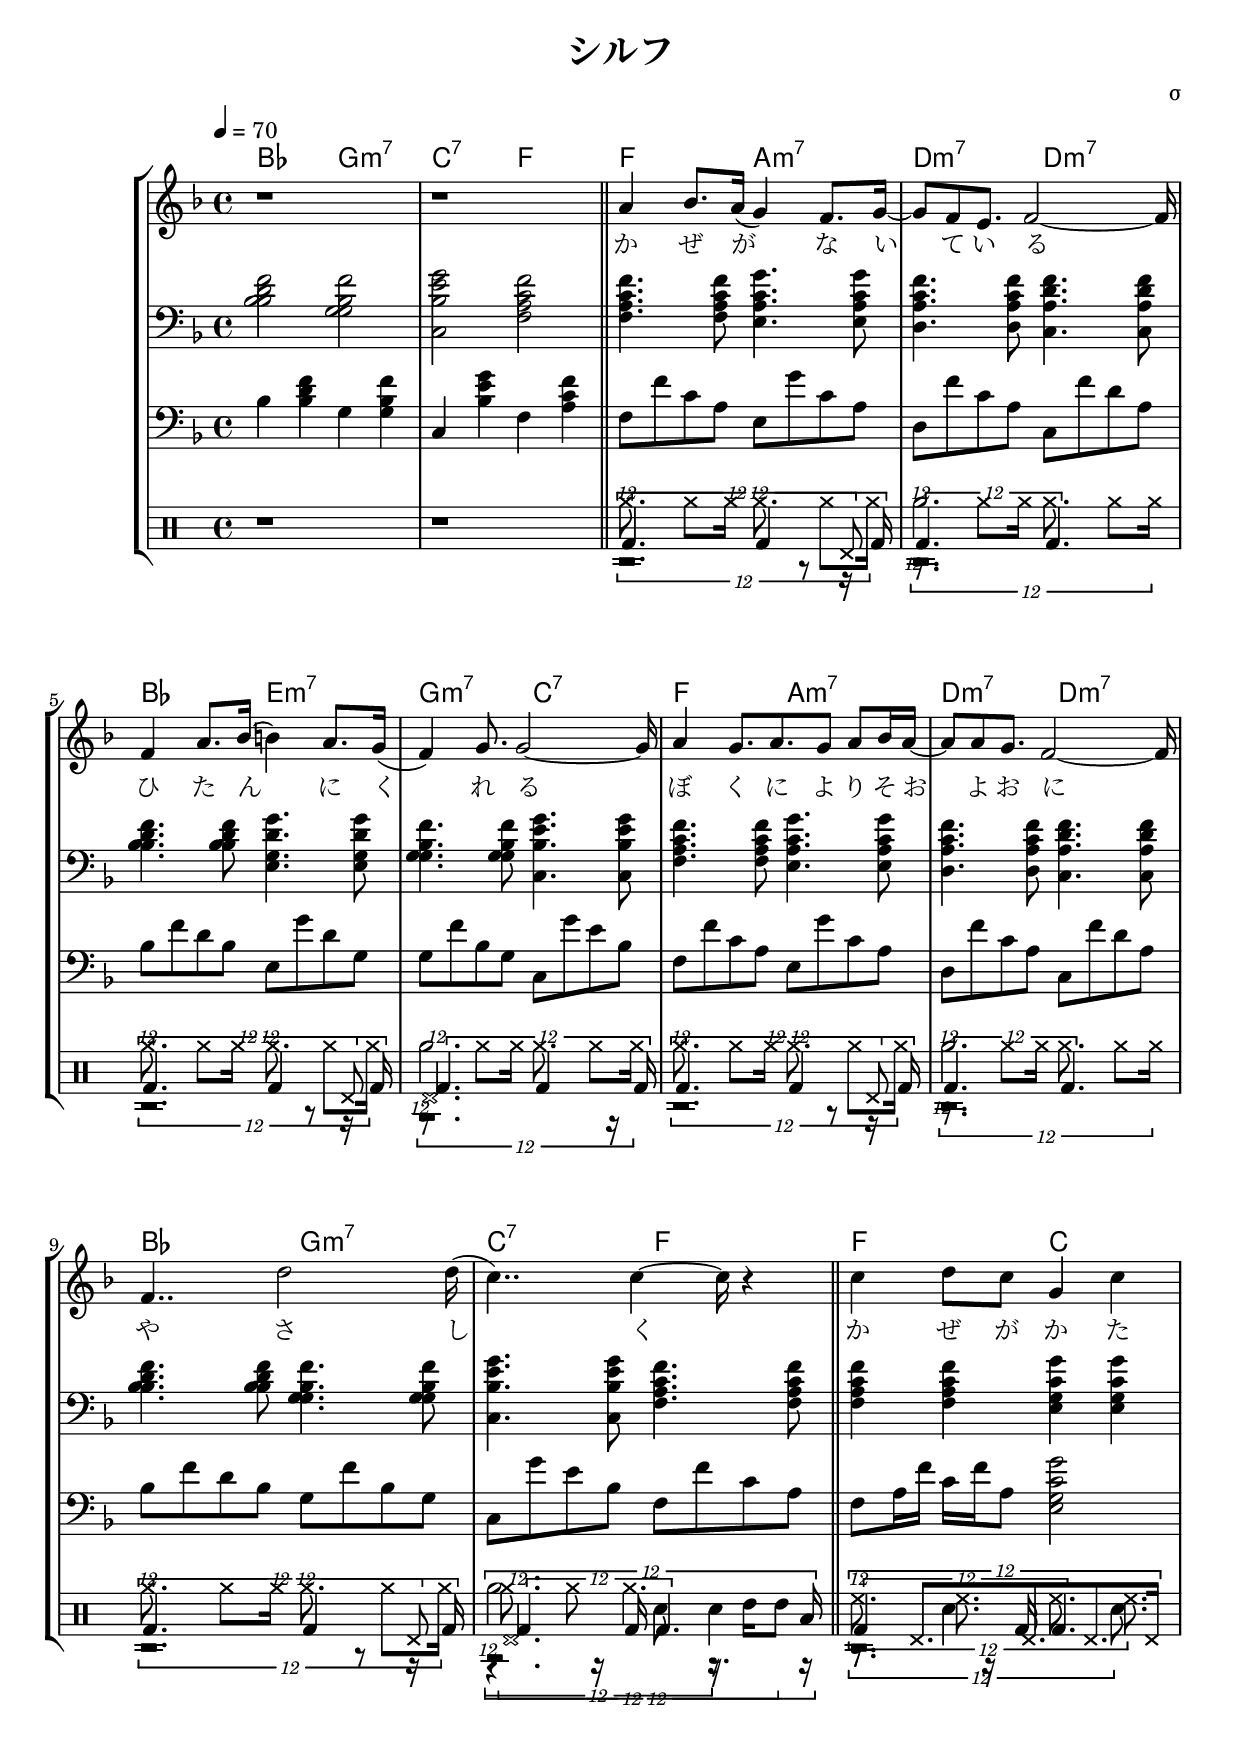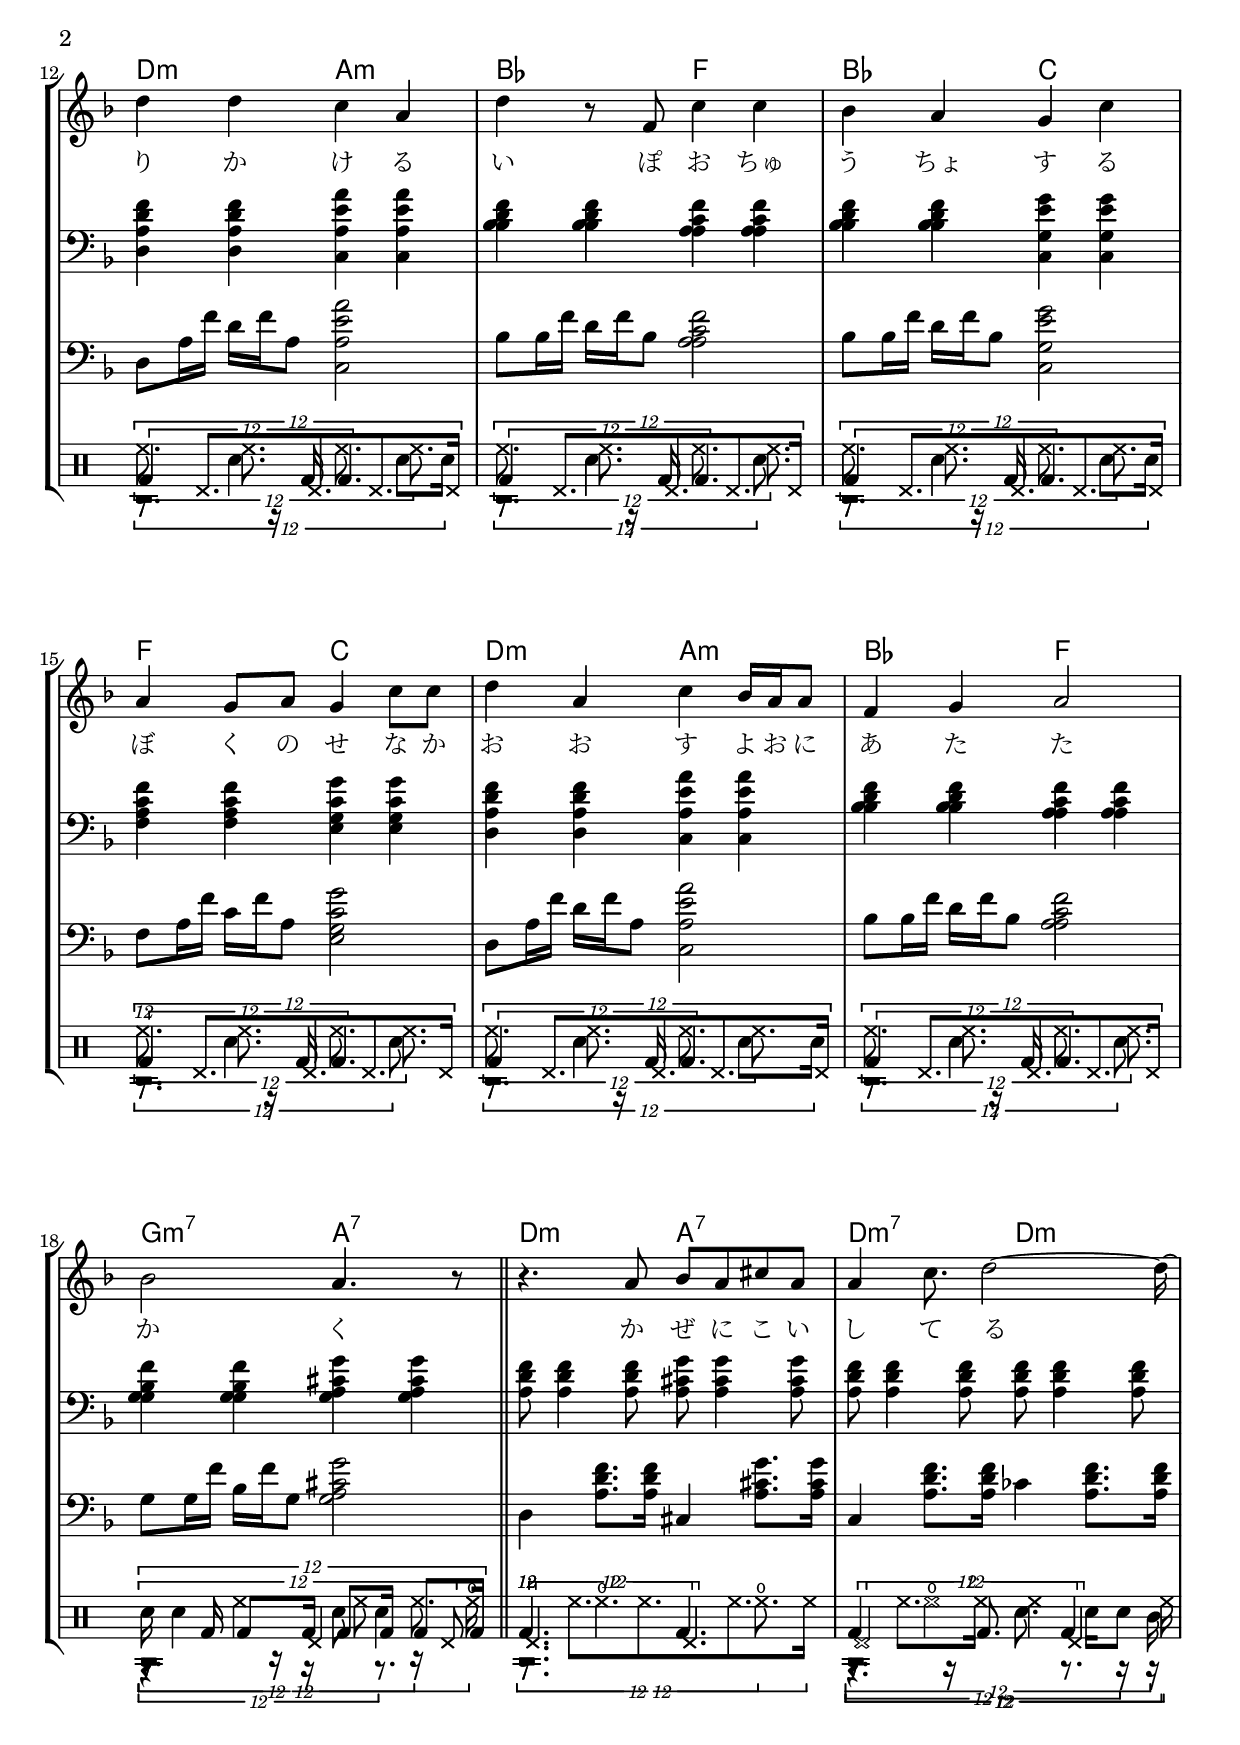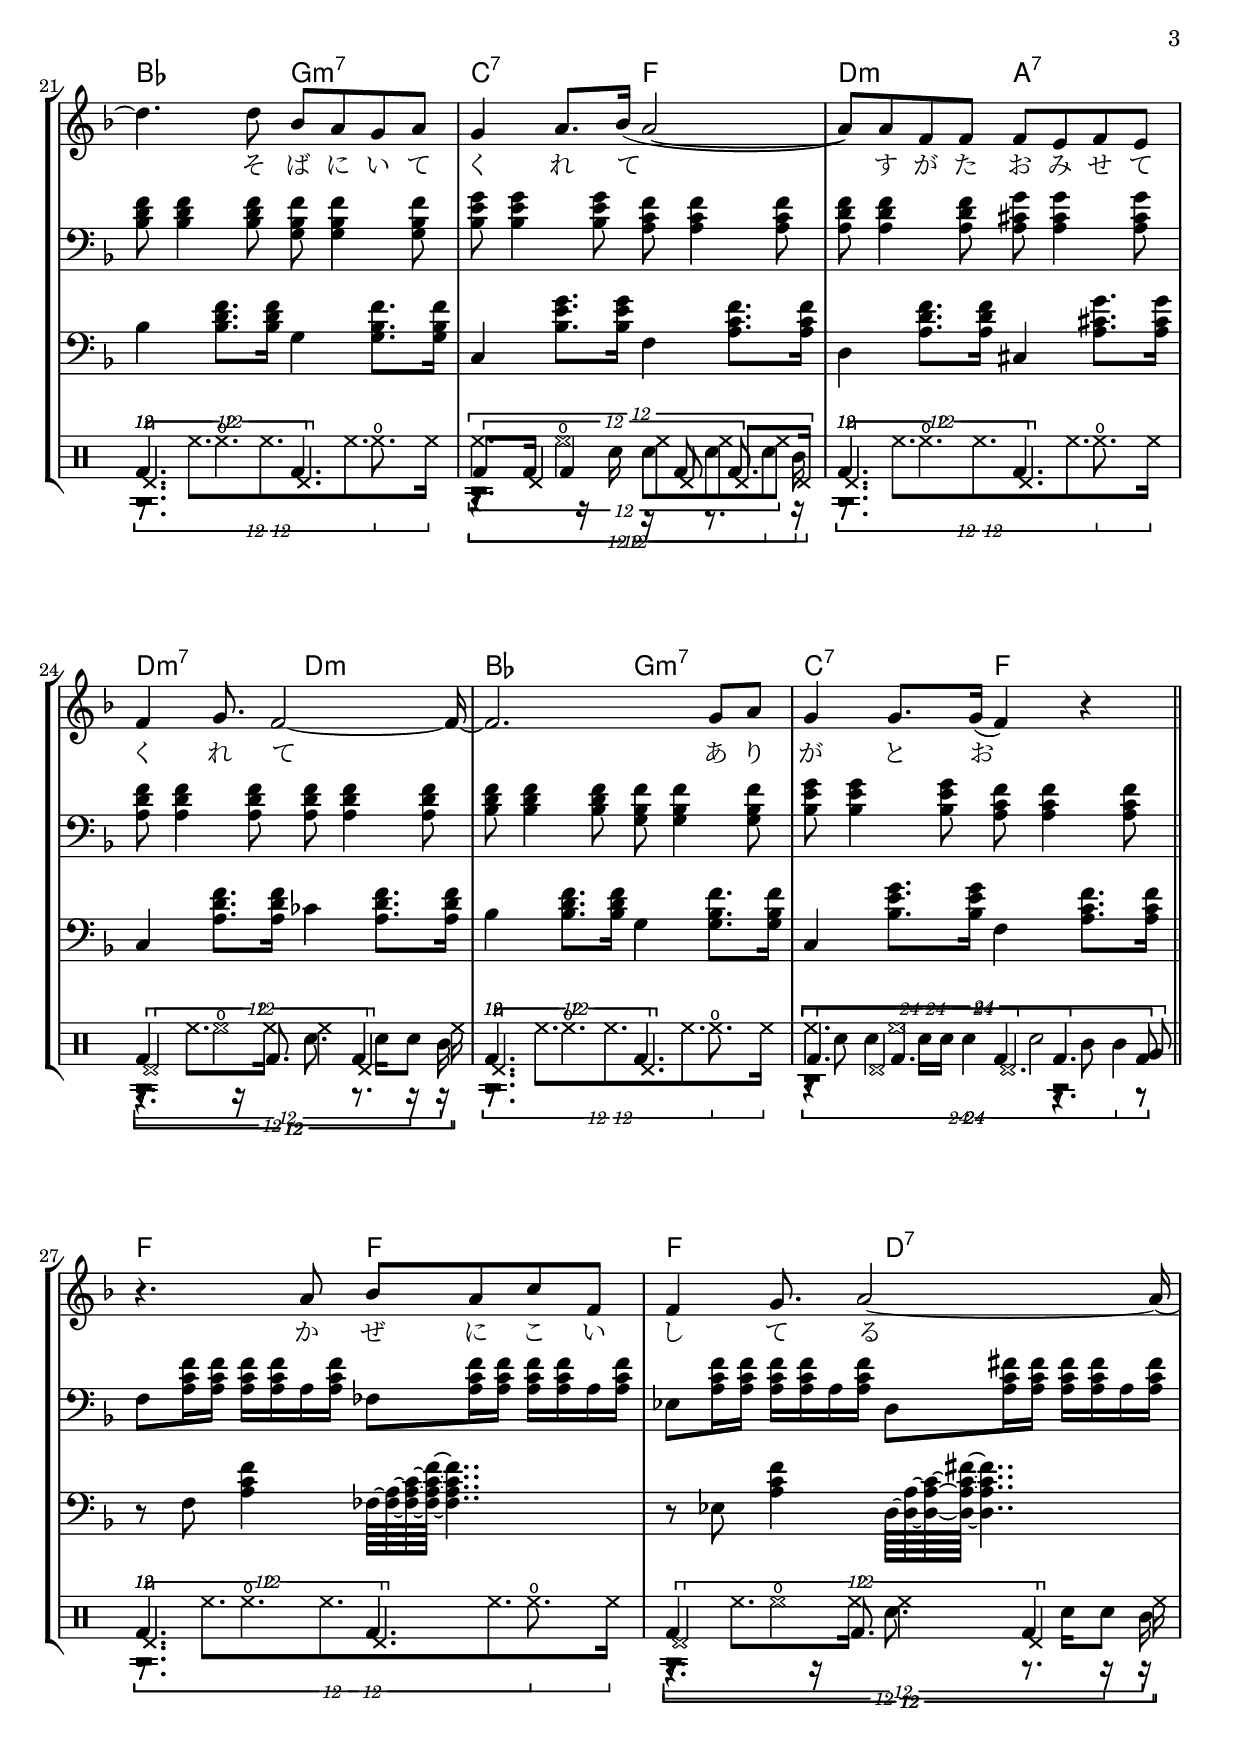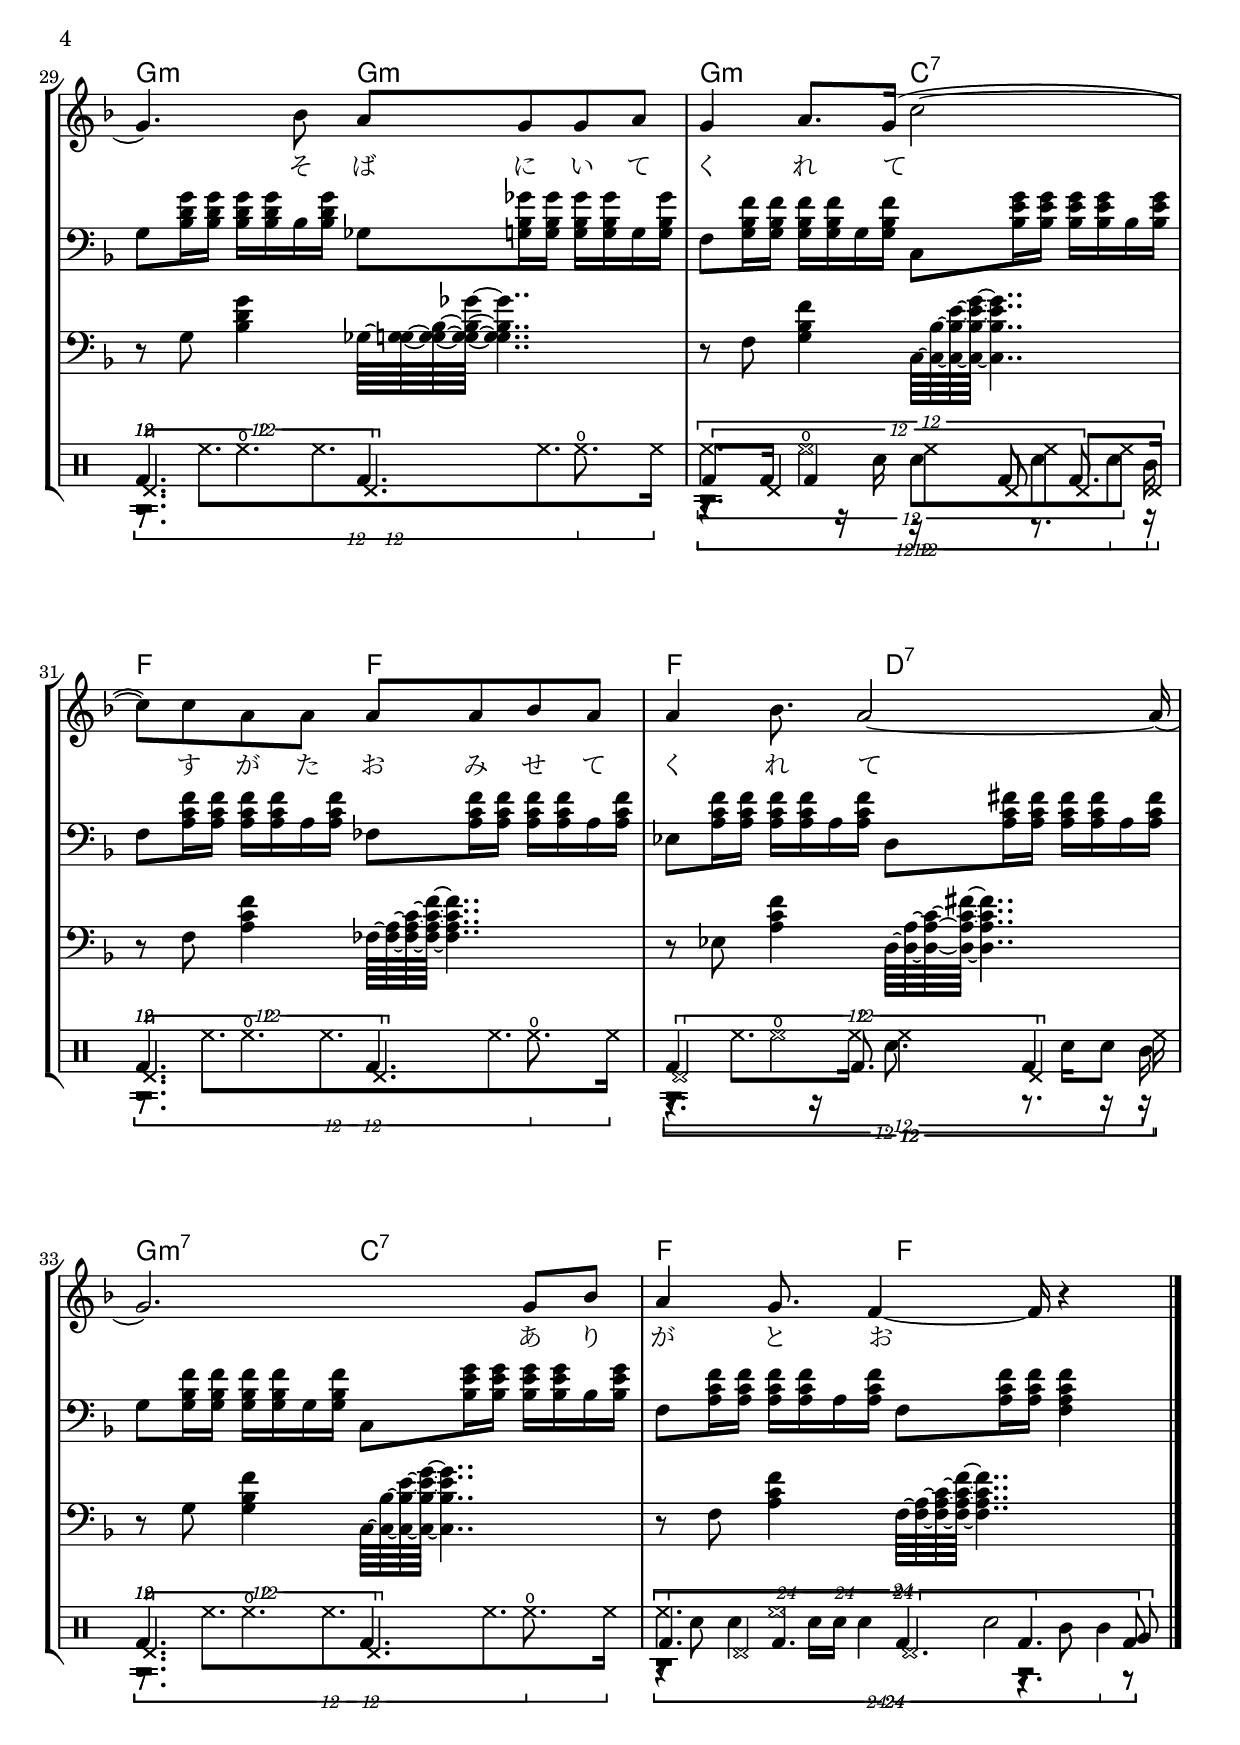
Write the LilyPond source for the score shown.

\version "2.12.1"

\header {
	title = \markup {シルフ}
	composer = \markup \center-column {σ}
}

harmony = \chordmode {
	bes2 g:min7 c:7 f 

	f a:min7 d:min7 d:min7 bes e:min7 g:min7 c:7 f a:min7 d:min7 d:min7 bes g:min7 c:7 f 

	f c d:m a:m bes f bes c f c d:m a:m bes f g:min7 a:7 

	d:m a:7 d:min7 d:m bes g:min7 c:7 f d:m a:7 d:min7 d:m bes g:min7 c:7 f 

	f f f d:7 g:m g:m g:m c:7 f f f d:7 g:min7 c:7 f f 
}

melody = {
	\key f \major
	\tempo 4 = 70
	r1 | r1   
	\set Staff.midiInstrument = #"fss0.31"
	 a'4  bes'8.  a'16  (g'4)  f'8.  g'16~ 
	g'8  f'8  e'8.  f'2~f'16 
	f'4  a'8.  bes'16  (b'4)  a'8.  g'16 
	(f'4)  g'8.  g'2~g'16 
	a'4  g'8.  a'8.  g'8  a'8  bes'16  a'16~ 
	a'8  a'8  g'8.  f'2~f'16 
	f'4..  d''2  d''16 
	(c''4..)  c''4~c''16  	r4 	\set Staff.midiInstrument = #"fss0.31"
	c''4  d''8  c''8  g'4  c''4 
	d''4  d''4  c''4  a'4 
	d''4  r8  f'8  c''4  c''4 
	bes'4  a'4  g'4  c''4 
	a'4  g'8  a'8  g'4  c''8  c''8 
	d''4  a'4  c''4  bes'16  a'16  a'8 
	f'4  g'4  a'2 
	bes'2  a'4.  	r8 	\set Staff.midiInstrument = #"fss0.31"
	r4. a'8  bes'8  a'8  cis''8  a'8 
	a'4  c''8.  d''2~d''16~ 
	d''4.  d''8  bes'8  a'8  g'8  a'8 
	g'4  a'8.  bes'16  (a'2~ 
	a'8)  a'8  f'8  f'8  f'8  e'8  f'8  e'8 
	f'4  g'8.  f'2~f'16~ 
	f'2.  g'8  a'8 
	g'4  g'8.  g'16  (f'4)  	r4 	\set Staff.midiInstrument = #"Synthbrass 1"
	r4. a'8  bes'8  a'8  c''8  f'8 
	f'4  g'8.  a'2~a'16 
	(g'4.)  bes'8  a'8  g'8  g'8  a'8 
	g'4  a'8.  g'16  (c''2~ 
	c''8)  c''8  a'8  a'8  a'8  a'8  bes'8  a'8 
	a'4  bes'8.  a'2~a'16 
	(g'2.)  g'8  bes'8 
	a'4  g'8.  f'4~f'16  	r4 	\bar "|."
}

words = \lyricmode {
	
	か  ぜ  が  な  い  て  い  る  ひ  た  ん  に  く  れ  る  ぼ  く  に  よ  り  そ  お  よ  お  に  や  さ  し  く  
	か  ぜ  が  か  た  り  か  け  る  い  ぽ  お  ちゅ  う  ちょ  す  る  ぼ  く  の  せ  な  か  お  お  す  よ  お  に  あ  た  た  か  く  
	か  ぜ  に  こ  い  し  て  る  そ  ば  に  い  て  く  れ  て  す  が  た  お  み  せ  て  く  れ  て  あ  り  が  と  お  
	か  ぜ  に  こ  い  し  て  る  そ  ば  に  い  て  く  れ  て  す  が  た  お  み  せ  て  く  れ  て  あ  り  が  と  お  
}

tempochange = {
	\tempo 4 = 70
	r1 | r1 \bar "||"
	\tempo 4 = 70
	r1 | r1 | r1 | r1 | r1 | r1 | r1 | r1 \bar "||"
	\tempo 4 = 70
	r1 | r1 | r1 | r1 | r1 | r1 | r1 | r1 \bar "||"
	\tempo 4 = 70
	r1 | r1 | r1 | r1 | r1 | r1 | r1 | r1 \bar "||"
	\tempo 4 = 70
	r1 | r1 | r1 | r1 | r1 | r1 | r1 | r1 \bar "|."
}

mainacc = {
	\clef bass
	\set Staff.midiInstrument = #"Blown Bottle"
	\key f \major
	\tempo 4 = 70
	<bes bes d' f'>2
	<g g bes f'>2
	<c bes e' g'>2
	<f a c' f'>2
	\bar "||"

	\set Staff.midiInstrument = #"Blown Bottle"
	<f a c' f'>4. <f a c' f'>8
	<e a c' g'>4. <e a c' g'>8
	<d a c' f'>4. <d a c' f'>8
	<c a d' f'>4. <c a d' f'>8
	<bes bes d' f'>4. <bes bes d' f'>8
	<e g d' g'>4. <e g d' g'>8
	<g g bes f'>4. <g g bes f'>8
	<c bes e' g'>4. <c bes e' g'>8
	<f a c' f'>4. <f a c' f'>8
	<e a c' g'>4. <e a c' g'>8
	<d a c' f'>4. <d a c' f'>8
	<c a d' f'>4. <c a d' f'>8
	<bes bes d' f'>4. <bes bes d' f'>8
	<g g bes f'>4. <g g bes f'>8
	<c bes e' g'>4. <c bes e' g'>8
	<f a c' f'>4. <f a c' f'>8
	\bar "||"

	\set Staff.midiInstrument = #"English Horn"
	<f a c' f'>4 <f a c' f'>4
	<e g c' g'>4 <e g c' g'>4
	<d a d' f'>4 <d a d' f'>4
	<c a e' a'>4 <c a e' a'>4
	<bes bes d' f'>4 <bes bes d' f'>4
	<a a c' f'>4 <a a c' f'>4
	<bes bes d' f'>4 <bes bes d' f'>4
	<c g e' g'>4 <c g e' g'>4
	<f a c' f'>4 <f a c' f'>4
	<e g c' g'>4 <e g c' g'>4
	<d a d' f'>4 <d a d' f'>4
	<c a e' a'>4 <c a e' a'>4
	<bes bes d' f'>4 <bes bes d' f'>4
	<a a c' f'>4 <a a c' f'>4
	<g g bes f'>4 <g g bes f'>4
	<a g cis' g'>4 <a g cis' g'>4
	\bar "||"

	\set Staff.midiInstrument = #"FX 4 (atmosphere)"
	<a d' f'>8 <a d' f'>4 <a d' f'>8
	<a cis' g'>8 <a cis' g'>4 <a cis' g'>8
	<a d' f'>8 <a d' f'>4 <a d' f'>8
	<a d' f'>8 <a d' f'>4 <a d' f'>8
	<bes d' f'>8 <bes d' f'>4 <bes d' f'>8
	<g bes f'>8 <g bes f'>4 <g bes f'>8
	<bes e' g'>8 <bes e' g'>4 <bes e' g'>8
	<a c' f'>8 <a c' f'>4 <a c' f'>8
	<a d' f'>8 <a d' f'>4 <a d' f'>8
	<a cis' g'>8 <a cis' g'>4 <a cis' g'>8
	<a d' f'>8 <a d' f'>4 <a d' f'>8
	<a d' f'>8 <a d' f'>4 <a d' f'>8
	<bes d' f'>8 <bes d' f'>4 <bes d' f'>8
	<g bes f'>8 <g bes f'>4 <g bes f'>8
	<bes e' g'>8 <bes e' g'>4 <bes e' g'>8
	<a c' f'>8 <a c' f'>4 <a c' f'>8
	\bar "||"

	\set Staff.midiInstrument = #"Pad 4 (choir)"
	f8 <a c' f'>16 <a c' f'>16   <a c' f'>16 <a c' f'>16   a16 <a c' f'>16
	fes8 <a c' f'>16 <a c' f'>16   <a c' f'>16 <a c' f'>16   a16 <a c' f'>16
	es8 <a c' f'>16 <a c' f'>16   <a c' f'>16 <a c' f'>16   a16 <a c' f'>16
	d8 <a c' fis'>16 <a c' fis'>16   <a c' fis'>16 <a c' fis'>16   a16 <a c' fis'>16
	g8 <bes d' g'>16 <bes d' g'>16   <bes d' g'>16 <bes d' g'>16   bes16 <bes d' g'>16
	ges8 <g bes ges'>16 <g bes ges'>16   <g bes ges'>16 <g bes ges'>16   g16 <g bes ges'>16
	f8 <g bes f'>16 <g bes f'>16   <g bes f'>16 <g bes f'>16   g16 <g bes f'>16
	c8 <bes e' g'>16 <bes e' g'>16   <bes e' g'>16 <bes e' g'>16   bes16 <bes e' g'>16
	f8 <a c' f'>16 <a c' f'>16   <a c' f'>16 <a c' f'>16   a16 <a c' f'>16
	fes8 <a c' f'>16 <a c' f'>16   <a c' f'>16 <a c' f'>16   a16 <a c' f'>16
	es8 <a c' f'>16 <a c' f'>16   <a c' f'>16 <a c' f'>16   a16 <a c' f'>16
	d8 <a c' fis'>16 <a c' fis'>16   <a c' fis'>16 <a c' fis'>16   a16 <a c' fis'>16
	g8 <g bes f'>16 <g bes f'>16   <g bes f'>16 <g bes f'>16   g16 <g bes f'>16
	c8 <bes e' g'>16 <bes e' g'>16   <bes e' g'>16 <bes e' g'>16   bes16 <bes e' g'>16
	f8 <a c' f'>16 <a c' f'>16   <a c' f'>16 <a c' f'>16   a16 <a c' f'>16
	f8 <a c' f'>16 <a c' f'>16 <f a c' f'>4
	\bar "|."
}

subacc = {
	\clef bass
	\set Staff.midiInstrument = #"orchestral strings"
	\key f \major
	\tempo 4 = 70
	bes4 <bes d' f'>4
	g4 <g bes f'>4
	c4 <bes e' g'>4
	f4 <a c' f'>4
	\bar "||"

	\set Staff.midiInstrument = #"orchestral strings"
	f8 f' c' a
	e8 g' c' a
	d8 f' c' a
	c8 f' d' a
	bes8 f' d' bes
	e8 g' d' g
	g8 f' bes g
	c8 g' e' bes
	f8 f' c' a
	e8 g' c' a
	d8 f' c' a
	c8 f' d' a
	bes8 f' d' bes
	g8 f' bes g
	c8 g' e' bes
	f8 f' c' a
	\bar "||"

	\set Staff.midiInstrument = #"Tinkle Bell"
	f8 a16 f' c' f' a8
	<e g c' g'>2
	d8 a16 f' d' f' a8
	<c a e' a'>2
	bes8 bes16 f' d' f' bes8
	<a a c' f'>2
	bes8 bes16 f' d' f' bes8
	<c g e' g'>2
	f8 a16 f' c' f' a8
	<e g c' g'>2
	d8 a16 f' d' f' a8
	<c a e' a'>2
	bes8 bes16 f' d' f' bes8
	<a a c' f'>2
	g8 g16 f' bes f' g8
	<a g cis' g'>2
	\bar "||"

	\set Staff.midiInstrument = #"Music box"
	d4 <a d' f'>8. <a d' f'>16
	cis4 <a cis' g'>8. <a cis' g'>16
	c4 <a d' f'>8. <a d' f'>16
	ces'4 <a d' f'>8. <a d' f'>16
	bes4 <bes d' f'>8. <bes d' f'>16
	g4 <g bes f'>8. <g bes f'>16
	c4 <bes e' g'>8. <bes e' g'>16
	f4 <a c' f'>8. <a c' f'>16
	d4 <a d' f'>8. <a d' f'>16
	cis4 <a cis' g'>8. <a cis' g'>16
	c4 <a d' f'>8. <a d' f'>16
	ces'4 <a d' f'>8. <a d' f'>16
	bes4 <bes d' f'>8. <bes d' f'>16
	g4 <g bes f'>8. <g bes f'>16
	c4 <bes e' g'>8. <bes e' g'>16
	f4 <a c' f'>8. <a c' f'>16
	\bar "||"

	\set Staff.midiInstrument = #"Pad 1 (new age)"
	r8 f8 <a c' f'>4
	fes64~ <fes~ a~> <fes~ a~ c'~> <fes a c' f'>~ <fes a c' f'>4..
	r8 es8 <a c' f'>4
	d64~ <d~ a~> <d~ a~ c'~> <d a c' fis'>~ <d a c' fis'>4..
	r8 g8 <bes d' g'>4
	ges64~ <ges~ g~> <ges~ g~ bes~> <ges g bes ges'>~ <ges g bes ges'>4..
	r8 f8 <g bes f'>4
	c64~ <c~ bes~> <c~ bes~ e'~> <c bes e' g'>~ <c bes e' g'>4..
	r8 f8 <a c' f'>4
	fes64~ <fes~ a~> <fes~ a~ c'~> <fes a c' f'>~ <fes a c' f'>4..
	r8 es8 <a c' f'>4
	d64~ <d~ a~> <d~ a~ c'~> <d a c' fis'>~ <d a c' fis'>4..
	r8 g8 <g bes f'>4
	c64~ <c~ bes~> <c~ bes~ e'~> <c bes e' g'>~ <c bes e' g'>4..
	r8 f8 <a c' f'>4
	f64~ <f~ a~> <f~ a~ c'~> <f a c' f'>~ <f a c' f'>4..
	\bar "|."
}

percA = {
	\drummode {
	r1 |r1 \bar "||"
	\times 16/12{ cymr8. cymr8 cymr16 cymr8. cymr8 cymr16 } |\times 16/12{ r8. cymr8 cymr16 cymr8. cymr8 cymr16 } |\times 16/12{ cymr8. cymr8 cymr16 cymr8. cymr8 cymr16 } |\times 16/12{ r8. cymr8 cymr16 cymr8. cymr8 cymr16 } |\times 16/12{ cymr8. cymr8 cymr16 cymr8. cymr8 cymr16 } |\times 16/12{ r8. cymr8 cymr16 cymr8. cymr8 cymr16 } |\times 16/12{ cymr8. cymr8 cymr16 cymr8. cymr8 cymr16 } |\times 16/12{ cymr8. cymr8 cymr4. r16 } \bar "||"
	\times 16/12{ hh8. hh8. hh8. hh8. } |\times 16/12{ hh8. hh8. hh8. hh8. } |\times 16/12{ hh8. hh8. hh8. hh8. } |\times 16/12{ hh8. hh8. hh8. hh8. } |\times 16/12{ hh8. hh8. hh8. hh8. } |\times 16/12{ hh8. hh8. hh8. hh8. } |\times 16/12{ hh8. hh8. hh8. hh8. } |\times 16/12{ r8. hh4 hh8 hh8. } \bar "||"
	\times 16/12{ r8 hh8. hh8. hh8. hh16 } |\times 16/12{ r8 hh8. hh16 hh4 r16 hh16 } |\times 16/12{ r8 hh8. hh8. hh8. hh16 } |\times 16/12{ hh4. hh8 hh8 hh8 } |\times 16/12{ r8 hh8. hh8. hh8. hh16 } |\times 16/12{ r8 hh8. hh16 hh4 r16 hh16 } |\times 16/12{ r8 hh8. hh8. hh8. hh16 } |\times 16/24{ hh4. hh1 r8 } \bar "||"
	\times 16/12{ r8 hh8. hh8. hh8. hh16 } |\times 16/12{ r8 hh8. hh16 hh4 r16 hh16 } |\times 16/12{ r8 hh8. hh8. hh8. hh16 } |\times 16/12{ hh4. hh8 hh8 hh8 } |\times 16/12{ r8 hh8. hh8. hh8. hh16 } |\times 16/12{ r8 hh8. hh16 hh4 r16 hh16 } |\times 16/12{ r8 hh8. hh8. hh8. hh16 } |\times 16/24{ hh4. hh1 r8 } \bar "|."
	}
}

percB = {
	\drummode {
	r1 |r1 \bar "||"
	\times 16/12{ r2 r8 hhp8 } |\times 16/12{ r2. } |\times 16/12{ r2 r8 hhp8 } |\times 16/12{ hhp2. } |\times 16/12{ r2 r8 hhp8 } |\times 16/12{ r2. } |\times 16/12{ r2 r8 hhp8 } |\times 16/12{ hhp2. } \bar "||"
	\times 16/12{ r8. sn4. sn8. } |\times 16/12{ r8. sn4. sn8 sn16 } |\times 16/12{ r8. sn4. sn8. } |\times 16/12{ r8. sn4. sn8 sn16 } |\times 16/12{ r8. sn4. sn8. } |\times 16/12{ r8. sn4. sn8 sn16 } |\times 16/12{ r8. sn4. sn8. } |\times 16/12{ sn16 sn4 r16 sn8 sn4 } \bar "||"
	\times 16/12{ r2. } |\times 16/12{ r4. sn8. sn16 sn8 } |\times 16/12{ r2. } |\times 16/12{ r4 r16 sn16 sn8 sn8 sn8 } |\times 16/12{ r2. } |\times 16/12{ r4. sn8. sn16 sn8 } |\times 16/12{ r2. } |\times 16/24{ r8 sn8 sn4 sn16 sn16 sn4 sn2 r8 } \bar "||"
	\times 16/12{ r2. } |\times 16/12{ r4. sn8. sn16 sn8 } |\times 16/12{ r2. } |\times 16/12{ r4 r16 sn16 sn8 sn8 sn8 } |\times 16/12{ r2. } |\times 16/12{ r4. sn8. sn16 sn8 } |\times 16/12{ r2. } |\times 16/24{ r8 sn8 sn4 sn16 sn16 sn4 sn2 r8 } \bar "|."
	}
}

percC = {
	\drummode {
	r1 |r1 \bar "||"
	\times 16/12{ bd4. bd4 r16 bd16 } |\times 16/12{ bd4. bd4. } |\times 16/12{ bd4. bd4 r16 bd16 } |\times 16/12{ bd4. bd4 r16 bd16 } |\times 16/12{ bd4. bd4 r16 bd16 } |\times 16/12{ bd4. bd4. } |\times 16/12{ bd4. bd4 r16 bd16 } |\times 16/12{ bd4 r16 bd16 bd4. } \bar "||"
	\times 16/12{ bd4 r16 bd16 bd4. } |\times 16/12{ bd4 r16 bd16 bd4. } |\times 16/12{ bd4 r16 bd16 bd4. } |\times 16/12{ bd4 r16 bd16 bd4. } |\times 16/12{ bd4 r16 bd16 bd4. } |\times 16/12{ bd4 r16 bd16 bd4. } |\times 16/12{ bd4 r16 bd16 bd4. } |\times 16/12{ r8 bd16 bd8 bd16 bd8 bd16 bd8 bd16 } \bar "||"
	\times 16/12{ bd4. bd4. } |\times 16/12{ bd4 r16 bd8. bd4 } |\times 16/12{ bd4. bd4. } |\times 16/12{ bd8 bd16 bd4 bd8 bd8. } |\times 16/12{ bd4. bd4. } |\times 16/12{ bd4 r16 bd8. bd4 } |\times 16/12{ bd4. bd4. } |\times 16/24{ bd4. bd4. bd4 bd4. bd8 } \bar "||"
	\times 16/12{ bd4. bd4. } |\times 16/12{ bd4 r16 bd8. bd4 } |\times 16/12{ bd4. bd4. } |\times 16/12{ bd8 bd16 bd4 bd8 bd8. } |\times 16/12{ bd4. bd4. } |\times 16/12{ bd4 r16 bd8. bd4 } |\times 16/12{ bd4. bd4. } |\times 16/24{ bd4. bd4. bd4 bd4. bd8 } \bar "|."
	}
}

percD = {
	\drummode {
	r1 |r1 \bar "||"
	\times 16/12{ r2. } |\times 16/12{ rb2. } |\times 16/12{ r2. } |\times 16/12{ rb2. } |\times 16/12{ r2. } |\times 16/12{ rb2. } |\times 16/12{ r2. } |\times 16/12{ rb2. } \bar "||"
	\times 16/12{ r8 hhp8. hhp8. hhp8. hhp16 } |\times 16/12{ r8 hhp8. hhp8. hhp8. hhp16 } |\times 16/12{ r8 hhp8. hhp8. hhp8. hhp16 } |\times 16/12{ r8 hhp8. hhp8. hhp8. hhp16 } |\times 16/12{ r8 hhp8. hhp8. hhp8. hhp16 } |\times 16/12{ r8 hhp8. hhp8. hhp8. hhp16 } |\times 16/12{ r8 hhp8. hhp8. hhp8. hhp16 } |\times 16/12{ r4 r16 hhp4 r16 hhp8 } \bar "||"
	\times 16/12{ r8. hho4. hho8. } |\times 16/12{ r8. hho2 r16 } |\times 16/12{ r8. hho4. hho8. } |\times 16/12{ r8. hho2 r16 } |\times 16/12{ r8. hho4. hho8. } |\times 16/12{ r8. hho2 r16 } |\times 16/12{ r8. hho4. hho8. } |\times 16/24{ r1 r2 } \bar "||"
	\times 16/12{ r8. hho4. hho8. } |\times 16/12{ r8. hho2 r16 } |\times 16/12{ r8. hho4. hho8. } |\times 16/12{ r8. hho2 r16 } |\times 16/12{ r8. hho4. hho8. } |\times 16/12{ r8. hho2 r16 } |\times 16/12{ r8. hho4. hho8. } |\times 16/24{ r1 r2 } \bar "|."
	}
}

percE = {
	\drummode {
	r1 |r1 \bar "||"
	r1 |r1 |r1 |r1 |r1 |r1 |r1 |\times 16/12{ r4. sn8 sn4 } \bar "||"
	\times 16/12{ r2. } |r1 |r1 |r1 |\times 16/12{ r2. } |r1 |r1 |\times 16/12{ r2 r8. hho16 } \bar "||"
	\times 16/12{ hhp4. hhp4. } |\times 16/12{ hhp2 hhp4 } |\times 16/12{ hhp4. hhp4. } |\times 16/12{ r8 hhp4 r16 hhp8 hhp8 hhp16 } |\times 16/12{ hhp4. hhp4. } |\times 16/12{ hhp2 hhp4 } |\times 16/12{ hhp4. hhp4. } |\times 16/24{ r4 hhp2 hhp2. } \bar "||"
	\times 16/12{ hhp4. hhp4. } |\times 16/12{ hhp2 hhp4 } |\times 16/12{ hhp4. hhp4. } |\times 16/12{ r8 hhp4 r16 hhp8 hhp8 hhp16 } |\times 16/12{ hhp4. hhp4. } |\times 16/12{ hhp2 hhp4 } |\times 16/12{ hhp4. hhp4. } |\times 16/24{ r4 hhp2 hhp2. } \bar "|."
	}
}

percF = {
	\drummode {
	r1 | r1 \bar "||"
	r1 |r1 |r1 |r1 |r1 |r1 |r1 |\times 16/12{ r2 r16 tommh16 tommh8 } \bar "||"
	r1 | r1 | r1 | r1 | r1 | r1 | r1 | r1 \bar "||"
	\times 16/12{ r2. } |\times 16/12{ r2 r8. tomml16 } |\times 16/12{ r2. } |\times 16/12{ r2 r8. tomml16 } |\times 16/12{ r2. } |\times 16/12{ r2 r8. tomml16 } |\times 16/12{ r2. } |\times 16/24{ r1 r8 tomml8 tomml4 } \bar "||"
	\times 16/12{ r2. } |\times 16/12{ r2 r8. tomml16 } |\times 16/12{ r2. } |\times 16/12{ r2 r8. tomml16 } |\times 16/12{ r2. } |\times 16/12{ r2 r8. tomml16 } |\times 16/12{ r2. } |\times 16/24{ r1 r8 tomml8 tomml4 } \bar "|."
	}
}

percG = {
	\drummode {
	r1 | r1 \bar "||"
	r1 |r1 |r1 |r1 |r1 |r1 |r1 |\times 16/12{ r2 r8. toml16 } \bar "||"
	r1 | r1 | r1 | r1 | r1 | r1 | r1 | r1 \bar "||"
	r1 |r1 |r1 |r1 |r1 |r1 |r1 |\times 16/24{ r1 r4. tomfh8 } \bar "||"
	r1 |r1 |r1 |r1 |r1 |r1 |r1 |\times 16/24{ r1 r4. tomfh8 } \bar "|."
	}
}

\score {
	<<
		\new StaffGroup <<
			\new ChordNames {\harmony}
			\new Voice = "melody" {\melody}
			\new Lyrics \lyricsto "melody" \words
			\new Staff = "mainacc" {\mainacc}
			\new Staff = "subacc" {\subacc}
			\new DrumStaff <<
				\new DrumVoice {\percA}
				\new DrumVoice {\percB}
				\new DrumVoice {\percC}
				\new DrumVoice {\percD}
				\new DrumVoice {\percE}
				\new DrumVoice {\percF}
				\new DrumVoice {\percG}
			>>
		>>
	>>
	\layout { }
}
